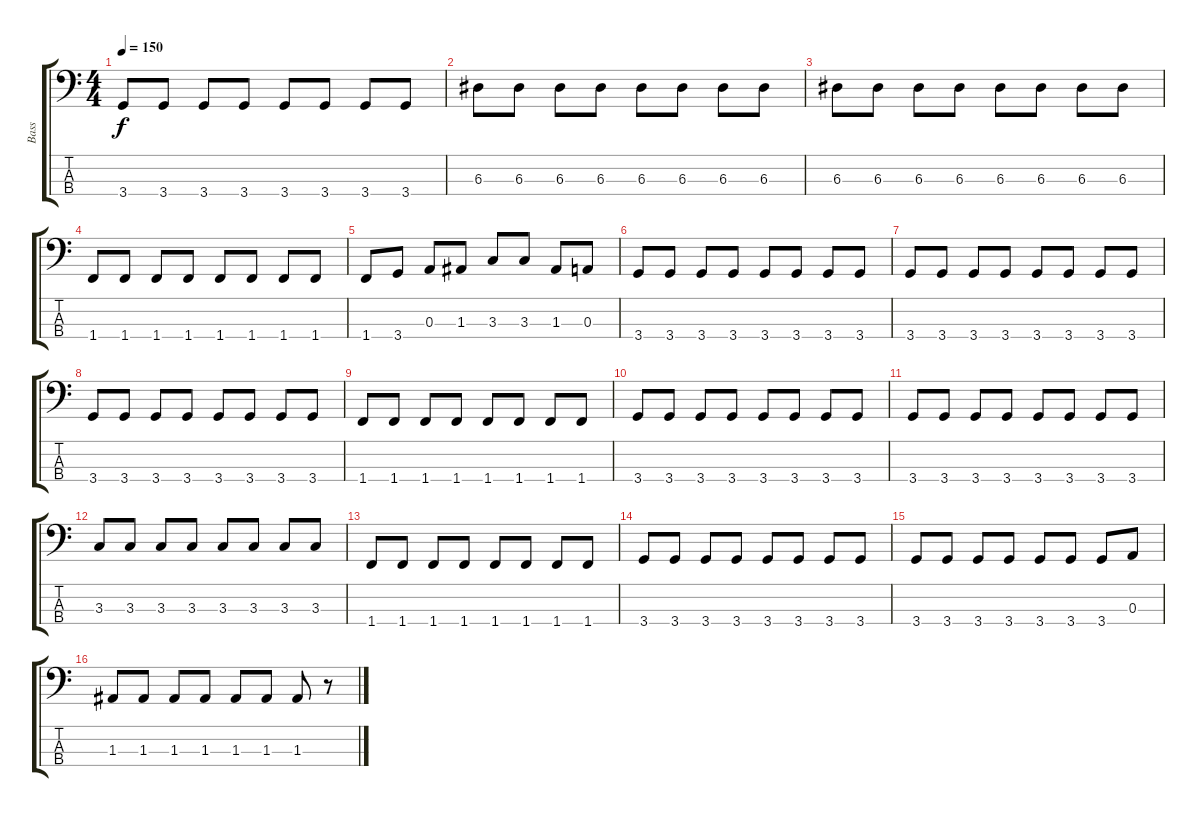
\track ("Bass" "Bass") {instrument electricbassfinger}
\staff {score tabs}
\tuning (G2 D2 A1 E1) {hide}
\ts (4 4)
\tempo 150
\clef f4
\ks c
3.4.8{dy f} 3.4.8 3.4.8 3.4.8 3.4.8 3.4.8 3.4.8 3.4.8 |
6.3.8 6.3.8 6.3.8 6.3.8 6.3.8 6.3.8 6.3.8 6.3.8 |
6.3.8 6.3.8 6.3.8 6.3.8 6.3.8 6.3.8 6.3.8 6.3.8 |
1.4.8 1.4.8 1.4.8 1.4.8 1.4.8 1.4.8 1.4.8 1.4.8 |
1.4.8 3.4.8 0.3.8 1.3.8 3.3.8 3.3.8 1.3.8 0.3.8 |
3.4.8 3.4.8 3.4.8 3.4.8 3.4.8 3.4.8 3.4.8 3.4.8 |
3.4.8 3.4.8 3.4.8 3.4.8 3.4.8 3.4.8 3.4.8 3.4.8 |
3.4.8 3.4.8 3.4.8 3.4.8 3.4.8 3.4.8 3.4.8 3.4.8 |
1.4.8 1.4.8 1.4.8 1.4.8 1.4.8 1.4.8 1.4.8 1.4.8 |
3.4.8 3.4.8 3.4.8 3.4.8 3.4.8 3.4.8 3.4.8 3.4.8 |
3.4.8 3.4.8 3.4.8 3.4.8 3.4.8 3.4.8 3.4.8 3.4.8 |
3.3.8 3.3.8 3.3.8 3.3.8 3.3.8 3.3.8 3.3.8 3.3.8 |
1.4.8 1.4.8 1.4.8 1.4.8 1.4.8 1.4.8 1.4.8 1.4.8 |
3.4.8 3.4.8 3.4.8 3.4.8 3.4.8 3.4.8 3.4.8 3.4.8 |
3.4.8 3.4.8 3.4.8 3.4.8 3.4.8 3.4.8 3.4.8 0.3.8 |
1.3.8 1.3.8 1.3.8 1.3.8 1.3.8 1.3.8 1.3.8 r.8
